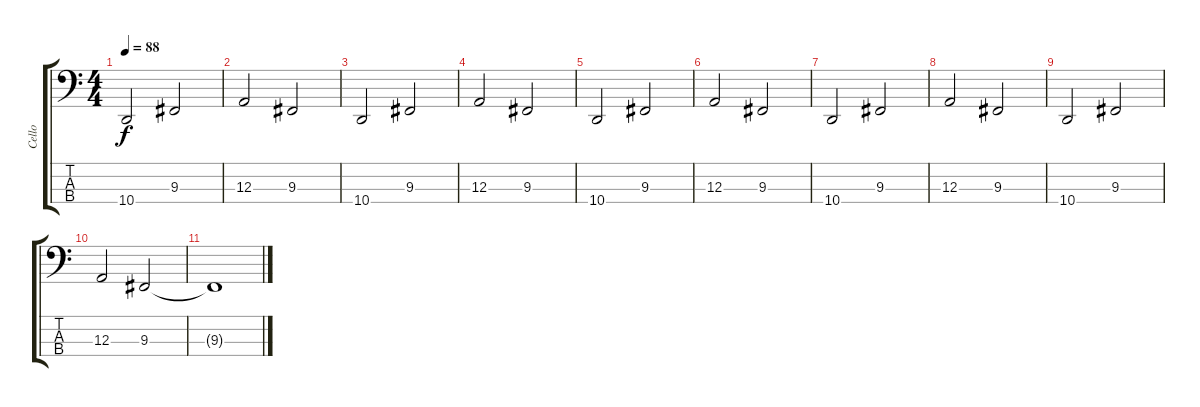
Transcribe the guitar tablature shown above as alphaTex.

\track ("Cello" "Cello") {instrument cello}
\staff {score tabs}
\tuning (G2 D2 A1 E1) {hide}
\ts (4 4)
\tempo 88
\clef f4
\ks c
10.4.2{dy f} 9.3.2 |
12.3.2 9.3.2 |
10.4.2 9.3.2 |
12.3.2 9.3.2 |
10.4.2 9.3.2 |
12.3.2 9.3.2 |
10.4.2 9.3.2 |
12.3.2 9.3.2 |
10.4.2 9.3.2 |
12.3.2 9.3.2 |
9.3{t}.1
